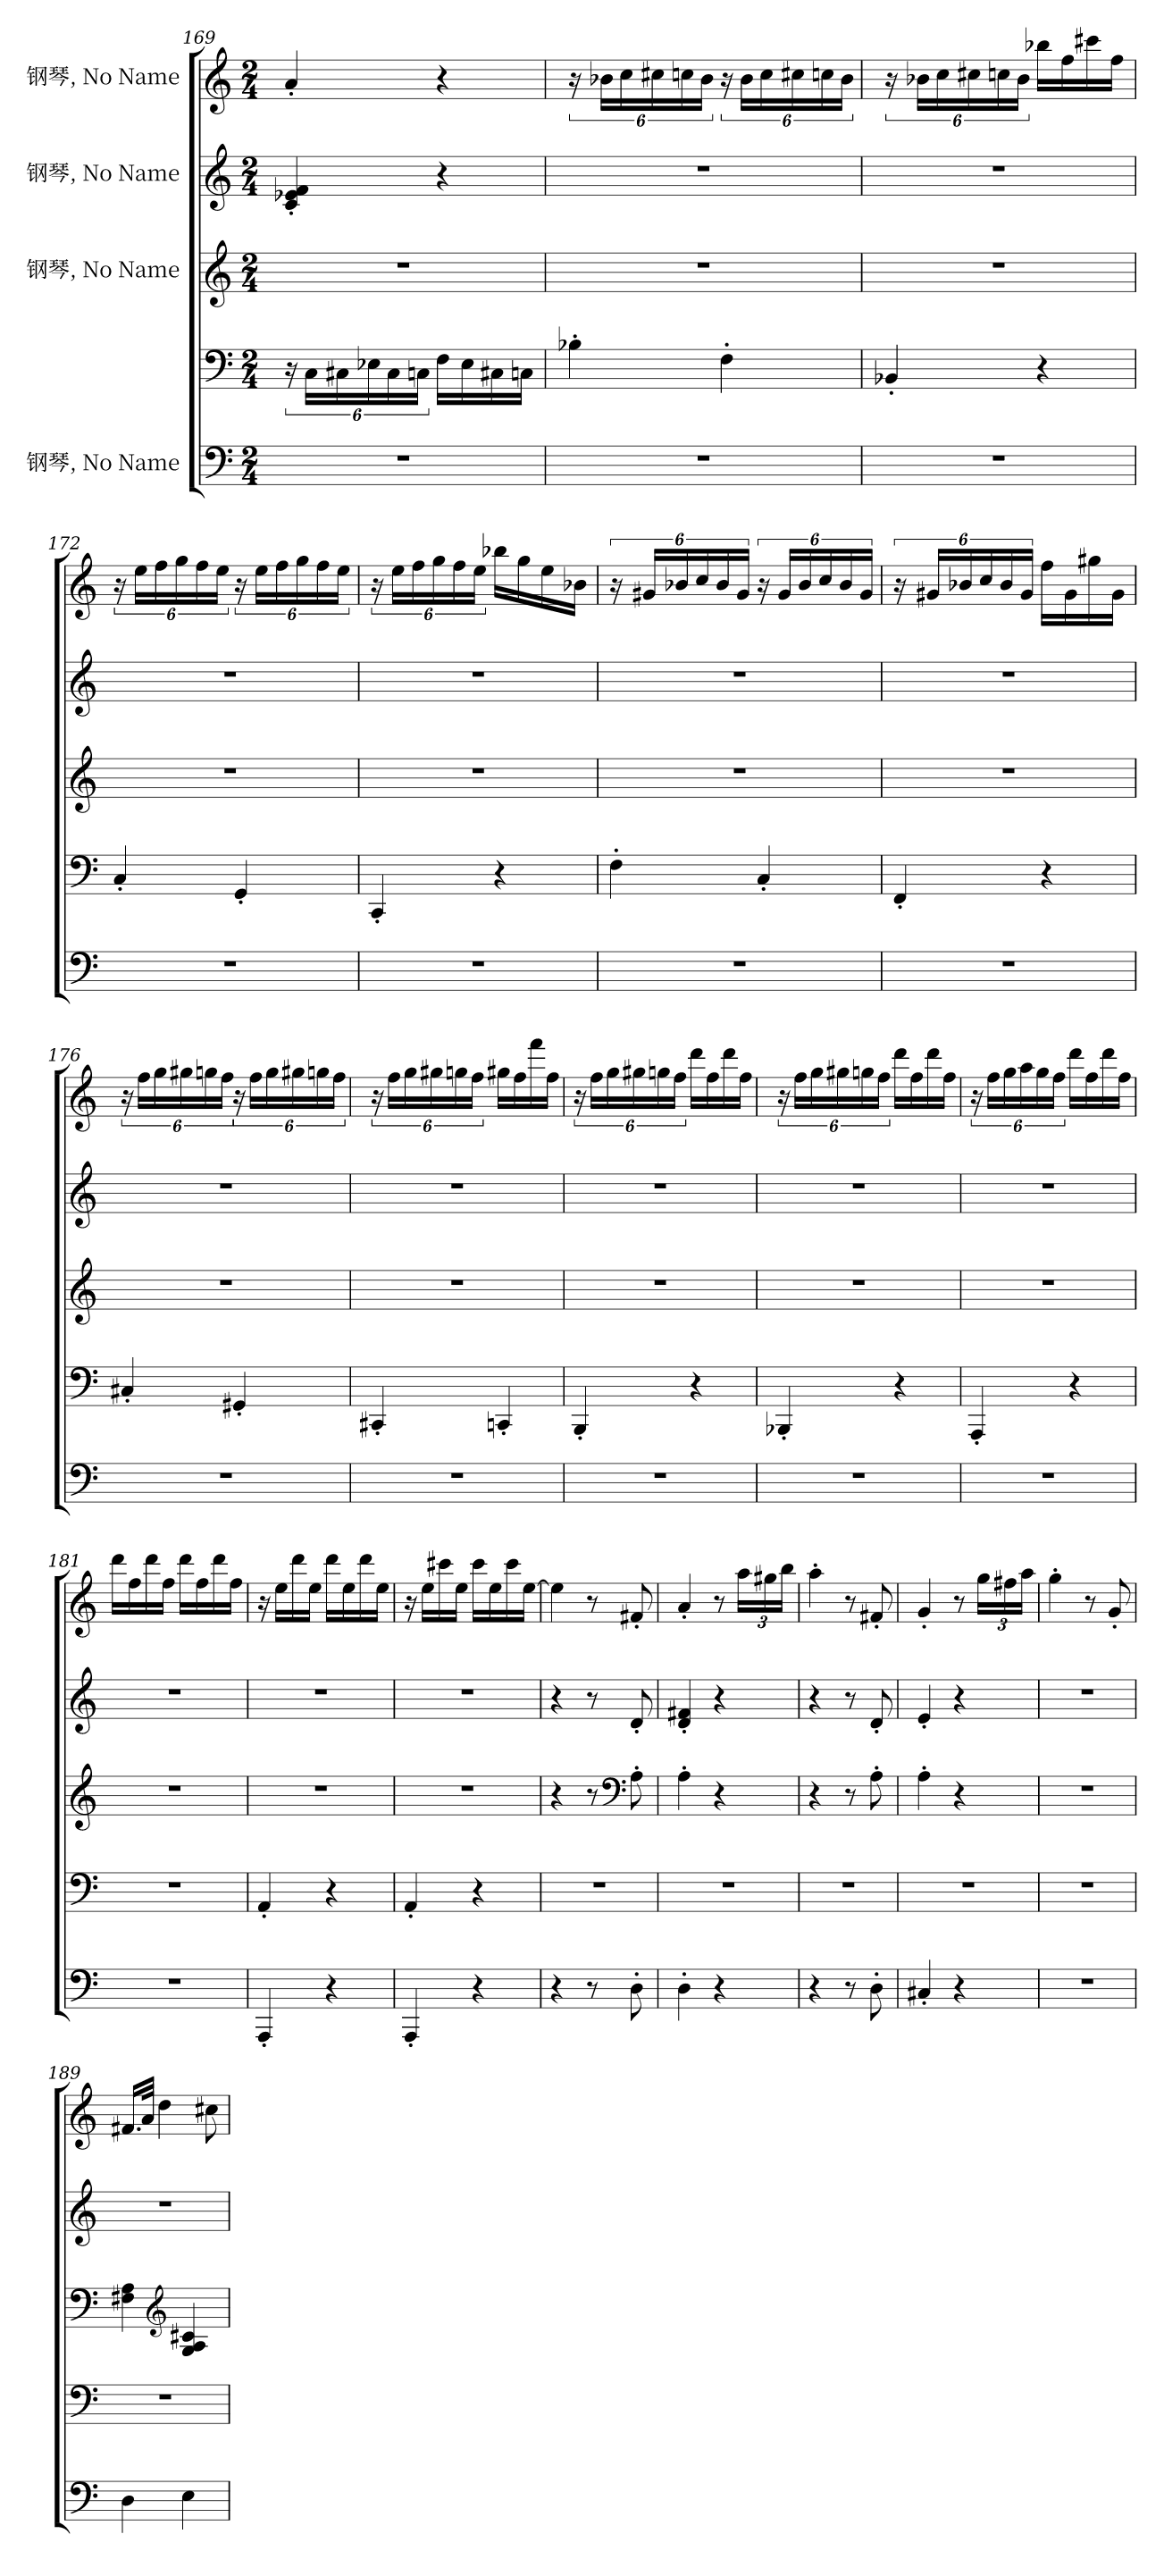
**kern	**kern	**kern	**kern	**kern
*part4	*part4	*part3	*part2	*part1
*staff5	*staff4	*staff3	*staff2	*staff1
*I"钢琴, No Name	*	*I"钢琴, No Name	*I"钢琴, No Name	*I"钢琴, No Name
!!LO:PB:g=z
*clefF4	*clefF4	*clefG2	*clefG2	*clefG2
*k[]	*k[]	*k[]	*k[]	*k[]
*M2/4	*M2/4	*M2/4	*M2/4	*M2/4
=169	=169	=169	=169	=169
2r	24r	2r	4c/' 4e-X/' 4f/'	4a'/
.	24C\LL	.	.	.
.	24C#X\	.	.	.
*	*Xbrackettup	*	*	*
.	24E-X\	.	.	.
.	24C#\	.	.	.
.	24Cn\JJ	.	.	.
.	16F\LL	.	4r	4r
.	16E-\	.	.	.
.	16C#X\	.	.	.
.	16Cn\JJ	.	.	.
=170	=170	=170	=170	=170
*	*	*	*	*MM118
2r	4B-X'\	2r	2r	24r
.	.	.	.	24b-X\LL
.	.	.	.	24cc\
*	*	*	*	*Xbrackettup
.	.	.	.	24cc#X\
.	.	.	.	24ccn\
.	.	.	.	24b-\JJ
*	*	*	*	*brackettup
.	4F'\	.	.	24r
.	.	.	.	24b-\LL
.	.	.	.	24cc\
*	*	*	*	*Xbrackettup
.	.	.	.	24cc#X\
.	.	.	.	24ccn\
.	.	.	.	24b-\JJ
=171	=171	=171	=171	=171
*	*	*	*	*brackettup
2r	4BB-X'/	2r	2r	24r
.	.	.	.	24b-X\LL
.	.	.	.	24cc\
*	*	*	*	*Xbrackettup
.	.	.	.	24cc#X\
.	.	.	.	24ccn\
.	.	.	.	24b-\JJ
.	4r	.	.	16bb-X\LL
.	.	.	.	16ff\
.	.	.	.	16ccc#X\
*	*	*	*	*MM114
.	.	.	.	16ff\JJ
!!LO:LB:g=z
=172	=172	=172	=172	=172
*	*	*	*	*brackettup
*	*	*	*	*MM118
2r	4C'/	2r	2r	24r
.	.	.	.	24ee\LL
.	.	.	.	24ff\
*	*	*	*	*Xbrackettup
.	.	.	.	24gg\
.	.	.	.	24ff\
.	.	.	.	24ee\JJ
*	*	*	*	*brackettup
.	4GG'/	.	.	24r
.	.	.	.	24ee\LL
.	.	.	.	24ff\
*	*	*	*	*Xbrackettup
.	.	.	.	24gg\
.	.	.	.	24ff\
.	.	.	.	24ee\JJ
=173	=173	=173	=173	=173
*	*	*	*	*brackettup
2r	4CC'/	2r	2r	24r
.	.	.	.	24ee\LL
.	.	.	.	24ff\
*	*	*	*	*Xbrackettup
.	.	.	.	24gg\
.	.	.	.	24ff\
.	.	.	.	24ee\JJ
.	4r	.	.	16bb-X\LL
.	.	.	.	16gg\
.	.	.	.	16ee\
*	*	*	*	*MM114
.	.	.	.	16b-X\JJ
=174	=174	=174	=174	=174
*	*	*	*	*brackettup
*	*	*	*	*MM118
2r	4F'\	2r	2r	24r
.	.	.	.	24g#X/LL
.	.	.	.	24b-X/
*	*	*	*	*Xbrackettup
.	.	.	.	24cc/
.	.	.	.	24b-/
.	.	.	.	24g#/JJ
*	*	*	*	*brackettup
.	4C'/	.	.	24r
.	.	.	.	24g#/LL
.	.	.	.	24b-/
*	*	*	*	*Xbrackettup
.	.	.	.	24cc/
.	.	.	.	24b-/
.	.	.	.	24g#/JJ
!!LO:PB:g=z
=175	=175	=175	=175	=175
*	*	*	*	*brackettup
2r	4FF'/	2r	2r	24r
.	.	.	.	24g#X/LL
.	.	.	.	24b-X/
*	*	*	*	*Xbrackettup
.	.	.	.	24cc/
.	.	.	.	24b-/
.	.	.	.	24g#/JJ
.	4r	.	.	16ff\LL
.	.	.	.	16g#\
.	.	.	.	16gg#X\
*	*	*	*	*MM114
.	.	.	.	16g#\JJ
=176	=176	=176	=176	=176
*	*	*	*	*brackettup
*	*	*	*	*MM118
2r	4C#X'/	2r	2r	24r
.	.	.	.	24ff\LL
.	.	.	.	24gg\
*	*	*	*	*Xbrackettup
.	.	.	.	24gg#X\
.	.	.	.	24ggn\
.	.	.	.	24ff\JJ
*	*	*	*	*brackettup
.	4GG#X'/	.	.	24r
.	.	.	.	24ff\LL
.	.	.	.	24gg\
*	*	*	*	*Xbrackettup
.	.	.	.	24gg#X\
.	.	.	.	24ggn\
.	.	.	.	24ff\JJ
=177	=177	=177	=177	=177
*	*	*	*	*brackettup
2r	4CC#X'/	2r	2r	24r
.	.	.	.	24ff\LL
.	.	.	.	24gg\
*	*	*	*	*Xbrackettup
.	.	.	.	24gg#X\
.	.	.	.	24ggn\
.	.	.	.	24ff\JJ
.	4CCn'/	.	.	16gg#X\LL
.	.	.	.	16ff\
.	.	.	.	16fff\
*	*	*	*	*MM114
.	.	.	.	16ff\JJ
!!LO:LB:g=z
=178	=178	=178	=178	=178
*	*	*	*	*brackettup
*	*	*	*	*MM118
2r	4BBB'/	2r	2r	24r
.	.	.	.	24ff\LL
.	.	.	.	24gg\
*	*	*	*	*Xbrackettup
.	.	.	.	24gg#X\
.	.	.	.	24ggn\
.	.	.	.	24ff\JJ
.	4r	.	.	16ddd\LL
.	.	.	.	16ff\
.	.	.	.	16ddd\
*	*	*	*	*MM114
.	.	.	.	16ff\JJ
=179	=179	=179	=179	=179
*	*	*	*	*brackettup
*	*	*	*	*MM118
2r	4BBB-X'/	2r	2r	24r
.	.	.	.	24ff\LL
.	.	.	.	24gg\
*	*	*	*	*Xbrackettup
.	.	.	.	24gg#X\
.	.	.	.	24ggn\
.	.	.	.	24ff\JJ
.	4r	.	.	16ddd\LL
.	.	.	.	16ff\
.	.	.	.	16ddd\
*	*	*	*	*MM114
.	.	.	.	16ff\JJ
=180	=180	=180	=180	=180
*	*	*	*	*brackettup
*	*	*	*	*MM118
2r	4AAA'/	2r	2r	24r
.	.	.	.	24ff\LL
.	.	.	.	24gg\
*	*	*	*	*Xbrackettup
.	.	.	.	24aa\
.	.	.	.	24gg\
.	.	.	.	24ff\JJ
.	4r	.	.	16ddd\LL
.	.	.	.	16ff\
.	.	.	.	16ddd\
.	.	.	.	16ff\JJ
=181	=181	=181	=181	=181
2r	2r	2r	2r	16ddd\LL
.	.	.	.	16ff\
.	.	.	.	16ddd\
.	.	.	.	16ff\JJ
.	.	.	.	16ddd\LL
.	.	.	.	16ff\
.	.	.	.	16ddd\
*	*	*	*	*MM116
.	.	.	.	16ff\JJ
!!LO:PB:g=z
=182	=182	=182	=182	=182
4AAA'/	4AA'/	2r	2r	16r
.	.	.	.	16ee\LL
.	.	.	.	16ddd\
.	.	.	.	16ee\JJ
4r	4r	.	.	16ddd\LL
.	.	.	.	16ee\
.	.	.	.	16ddd\
*	*	*	*	*MM114
.	.	.	.	16ee\JJ
=183	=183	=183	=183	=183
4AAA'/	4AA'/	2r	2r	16r
.	.	.	.	16ee\LL
.	.	.	.	16ccc#X\
.	.	.	.	16ee\JJ
4r	4r	.	.	16ccc#\LL
.	.	.	.	16ee\
.	.	.	.	16ccc#\
*	*	*	*	*MM112
.	.	.	.	[16ee\JJ
=184	=184	=184	=184	=184
*	*	*	*	*MM56
4r	2r	4r	4r	4ee\]
8r	.	8r	8r	8r
*	*	*clefF4	*	*
*	*	*	*	*MM118
8D'\	.	8A'\	8d'/	8f#X'/
=185	=185	=185	=185	=185
*	*	*	*	*MM118
4D'\	2r	4A'\	4d/' 4f#X/'	4a'/
4r	.	4r	4r	8r
.	.	.	.	24aa\LL
.	.	.	.	24gg#X\
.	.	.	.	24bb\JJ
=186	=186	=186	=186	=186
*	*	*	*	*MM118
4r	2r	4r	4r	4aa'\
8r	.	8r	8r	8r
8D'\	.	8A'\	8d'/	8f#X'/
=187	=187	=187	=187	=187
*	*	*	*	*MM118
4C#X'/	2r	4A'\	4e'/	4g'/
4r	.	4r	4r	8r
.	.	.	.	24gg\LL
.	.	.	.	24ff#X\
.	.	.	.	24aa\JJ
!!LO:LB:g=z
=188	=188	=188	=188	=188
2r	2r	2r	2r	4gg'\
.	.	.	.	8r
.	.	.	.	8g'/
=189	=189	=189	=189	=189
*	*	*	*	*MM116
4D\	2r	4F#X\ 4A\	2r	16.f#X/LL
.	.	.	.	32a/JJk
.	.	.	.	4dd\
*	*	*clefG2	*	*
4E\	.	4G/ 4A/ 4c#X/	.	.
.	.	.	.	8cc#X\
=	=	=	=	=
*-	*-	*-	*-	*-
